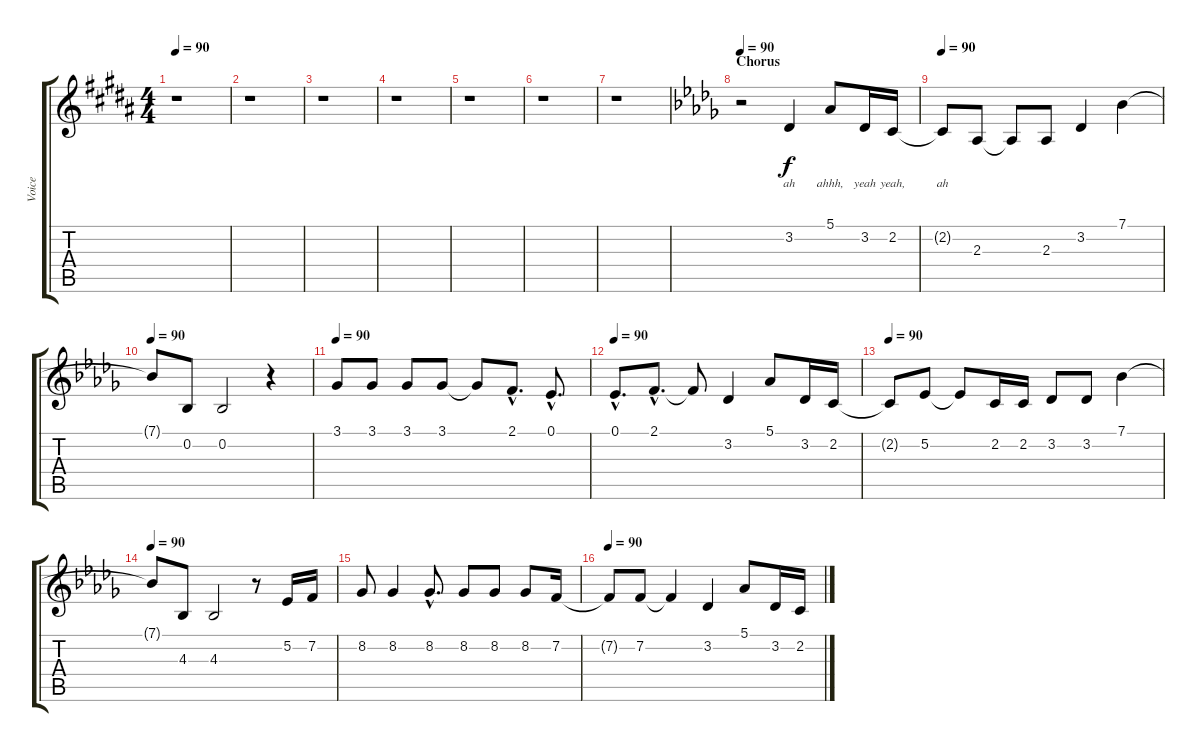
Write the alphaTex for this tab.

\track ("Voice" "Voice") {instrument clarinet}
\staff {score tabs}
\tuning (Eb4 Bb3 Gb3 Db3 Ab2 Eb2) {hide}
\ts (4 4)
\tempo 90
\clef g2
\ks b
r.1{dy f} |
r.1 |
r.1 |
r.1 |
r.1 |
r.1 |
r.1 |
\section ("" "Chorus")
\tempo 90
\ks db
r.2 3.2.4{lyrics (0 "ah") lyrics (1 "") lyrics (2 "") lyrics (3 "") lyrics (4 "")} 5.1.8{lyrics (0 "ahhh,") lyrics (1 "") lyrics (2 "") lyrics (3 "") lyrics (4 "")} 3.2.16{lyrics (0 "yeah") lyrics (1 "") lyrics (2 "") lyrics (3 "") lyrics (4 "")} 2.2.16{lyrics (0 "yeah,") lyrics (1 "") lyrics (2 "") lyrics (3 "") lyrics (4 "")} |
\tempo 90
2.2{t}.8{lyrics (0 "ah") lyrics (1 "") lyrics (2 "") lyrics (3 "") lyrics (4 "")} 2.3.8 2.3{t}.8 2.3.8 3.2.4 7.1.4 |
\tempo 90
7.1{t}.8 0.2.8 0.2.2 r.4 |
\tempo 90
3.1.8 3.1.8 3.1.8 3.1.8 3.1{t}.8 2.1{hac}.8{d} 0.1{hac}.8{d} |
\tempo 90
0.1{hac}.8{d} 2.1{hac}.8{d} 2.1{t}.8 3.2.4 5.1.8 3.2.16 2.2.16 |
\tempo 90
2.2{t}.8 5.2.8 5.2{t}.8 2.2.16 2.2.16 3.2.8 3.2.8 7.1.4 |
\tempo 90
7.1{t}.8 4.3.8 4.3.2 r.8 5.2.16 7.2.16 |
8.2.8 8.2.4 8.2{hac}.8{d} 8.2.8 8.2.8 8.2.8 7.2.16 |
\tempo 90
7.2{t}.8 7.2.8 7.2{t}.4 3.2.4 5.1.8 3.2.16 2.2.16
